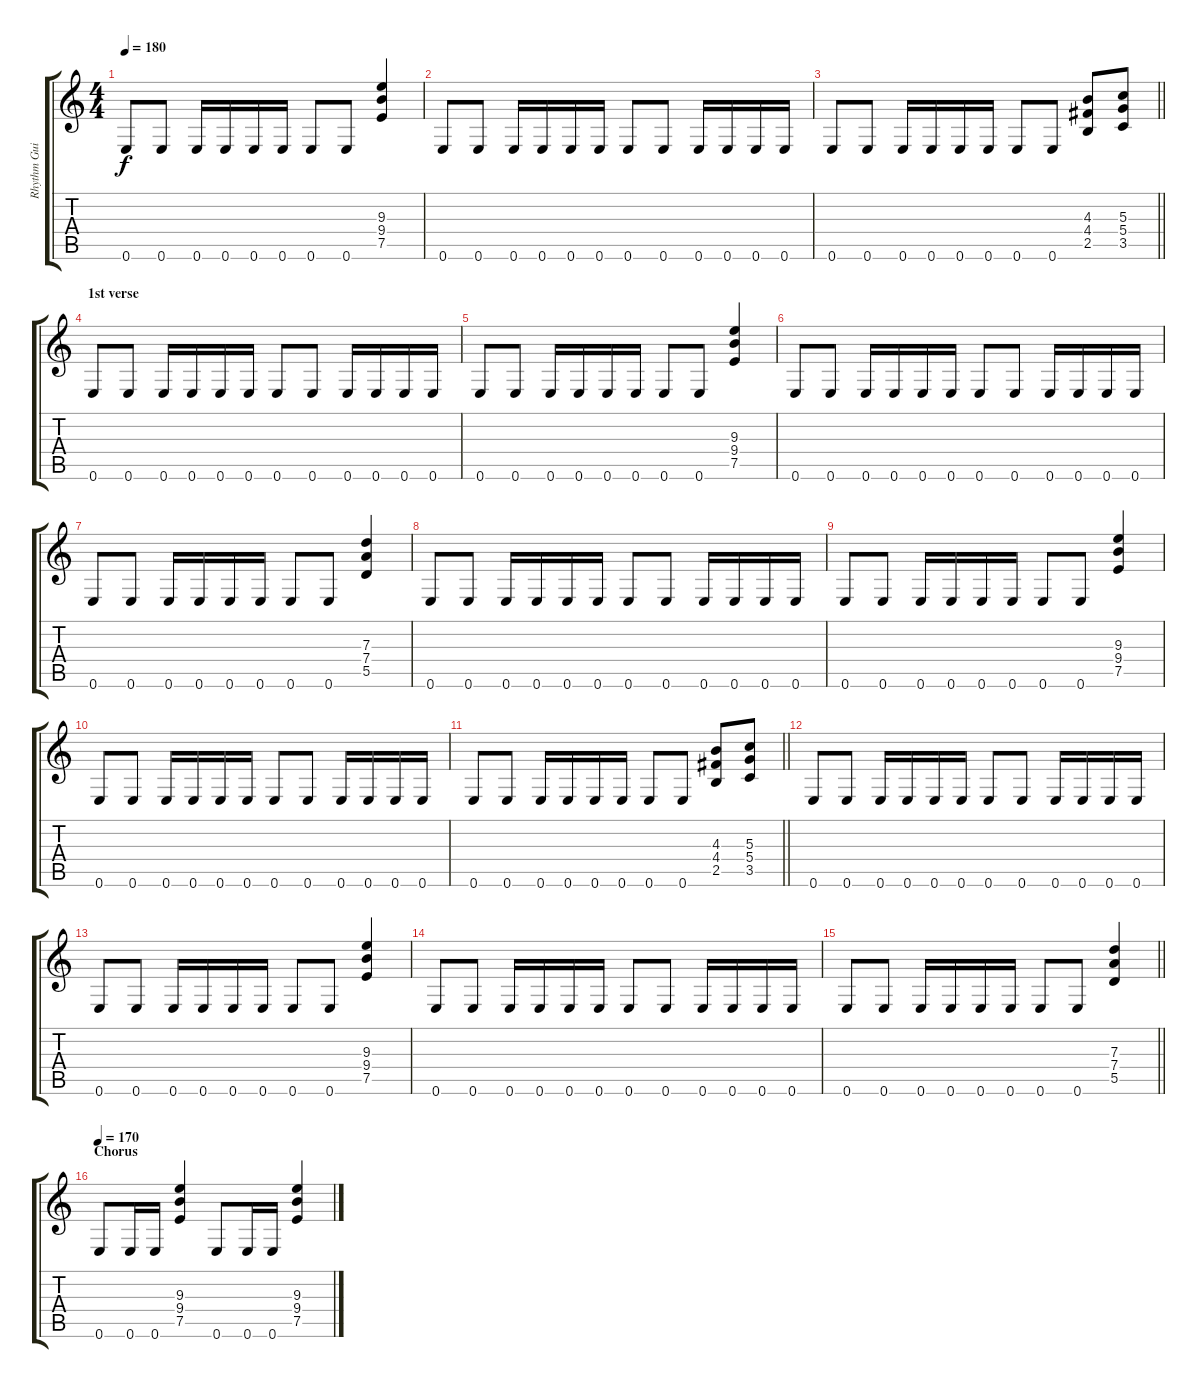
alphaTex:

\track ("Rhythm Guitar" "Rhythm Gui") {instrument overdrivenguitar}
\staff {score tabs}
\tuning (E4 B3 G3 D3 A2 E2) {hide}
\ts (4 4)
\tempo 180
\clef g2
\ks c
0.6.8{dy f} 0.6.8 0.6.16 0.6.16 0.6.16 0.6.16 0.6.8 0.6.8 (9.3 9.4 7.5).4 |
0.6.8 0.6.8 0.6.16 0.6.16 0.6.16 0.6.16 0.6.8 0.6.8 0.6.16 0.6.16 0.6.16 0.6.16 |
\barLineRight lightlight
0.6.8 0.6.8 0.6.16 0.6.16 0.6.16 0.6.16 0.6.8 0.6.8 (4.3 4.4 2.5).8 (5.3 5.4 3.5).8 |
\section ("" "1st verse")
0.6.8 0.6.8 0.6.16 0.6.16 0.6.16 0.6.16 0.6.8 0.6.8 0.6.16 0.6.16 0.6.16 0.6.16 |
0.6.8 0.6.8 0.6.16 0.6.16 0.6.16 0.6.16 0.6.8 0.6.8 (9.3 9.4 7.5).4 |
0.6.8 0.6.8 0.6.16 0.6.16 0.6.16 0.6.16 0.6.8 0.6.8 0.6.16 0.6.16 0.6.16 0.6.16 |
0.6.8 0.6.8 0.6.16 0.6.16 0.6.16 0.6.16 0.6.8 0.6.8 (7.3 7.4 5.5).4 |
0.6.8 0.6.8 0.6.16 0.6.16 0.6.16 0.6.16 0.6.8 0.6.8 0.6.16 0.6.16 0.6.16 0.6.16 |
0.6.8 0.6.8 0.6.16 0.6.16 0.6.16 0.6.16 0.6.8 0.6.8 (9.3 9.4 7.5).4 |
0.6.8 0.6.8 0.6.16 0.6.16 0.6.16 0.6.16 0.6.8 0.6.8 0.6.16 0.6.16 0.6.16 0.6.16 |
\barLineRight lightlight
0.6.8 0.6.8 0.6.16 0.6.16 0.6.16 0.6.16 0.6.8 0.6.8 (4.3 4.4 2.5).8 (5.3 5.4 3.5).8 |
0.6.8 0.6.8 0.6.16 0.6.16 0.6.16 0.6.16 0.6.8 0.6.8 0.6.16 0.6.16 0.6.16 0.6.16 |
0.6.8 0.6.8 0.6.16 0.6.16 0.6.16 0.6.16 0.6.8 0.6.8 (9.3 9.4 7.5).4 |
0.6.8 0.6.8 0.6.16 0.6.16 0.6.16 0.6.16 0.6.8 0.6.8 0.6.16 0.6.16 0.6.16 0.6.16 |
\barLineRight lightlight
0.6.8 0.6.8 0.6.16 0.6.16 0.6.16 0.6.16 0.6.8 0.6.8 (7.3 7.4 5.5).4 |
\section ("" "Chorus")
\tempo 170
0.6.8 0.6.16 0.6.16 (9.3 9.4 7.5).4 0.6.8 0.6.16 0.6.16 (9.3 9.4 7.5).4
